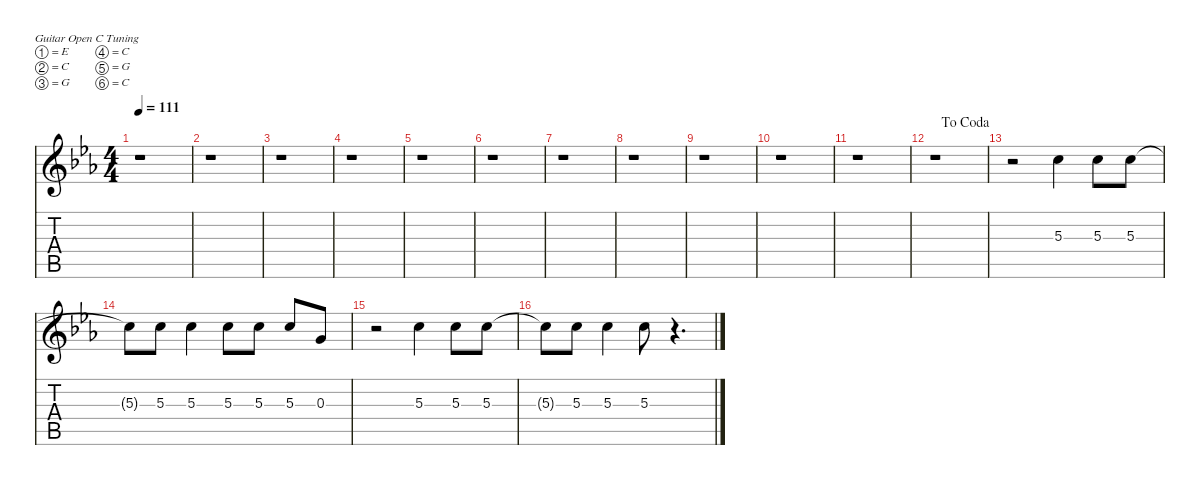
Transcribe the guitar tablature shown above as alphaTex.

\defaultSystemsLayout 4
\hideDynamics
\bracketExtendMode nobrackets
\singleTrackTrackNamePolicy hidden
\multiTrackTrackNamePolicy hidden
\firstSystemTrackNameMode fullname
\firstSystemTrackNameOrientation horizontal
\otherSystemsTrackNameOrientation horizontal
\track ("Of" "dist.guit.") {instrument distortionguitar}
\staff {score tabs}
\tuning (E4 C4 G3 C3 G2 C2)
\ts (4 4)
\tempo 111
\clef g2
\ks eb
r.1{dy f beam Down} |
r.1{beam Down} |
r.1{beam Down} |
r.1{beam Down} |
r.1{beam Down} |
r.1{beam Down} |
r.1{beam Down} |
r.1{beam Down} |
r.1{beam Down} |
r.1{beam Down} |
r.1{beam Down} |
\jump dacoda
r.1{beam Down} |
r.2{beam Down} 5.3{acc forcenatural}.4{beam Down} 5.3{acc forcenatural}.8{beam Down} 5.3{acc forcenatural}.8{beam Down} |
5.3{t acc forcenatural}.8{beam Down} 5.3{acc forcenatural}.8{beam Down} 5.3{acc forcenatural}.4{beam Down} 5.3{acc forcenatural}.8{beam Down} 5.3{acc forcenatural}.8{beam Down} 5.3{acc forcenatural}.8{beam Up} 0.3{acc forcenatural}.8{beam Up} |
r.2{beam Down} 5.3{acc forcenatural}.4{beam Down} 5.3{acc forcenatural}.8{beam Down} 5.3{acc forcenatural}.8{beam Down} |
5.3{t acc forcenatural}.8{beam Down} 5.3{acc forcenatural}.8{beam Down} 5.3{acc forcenatural}.4{beam Down} 5.3{acc forcenatural}.8{beam Down} r.4{d beam Down}
